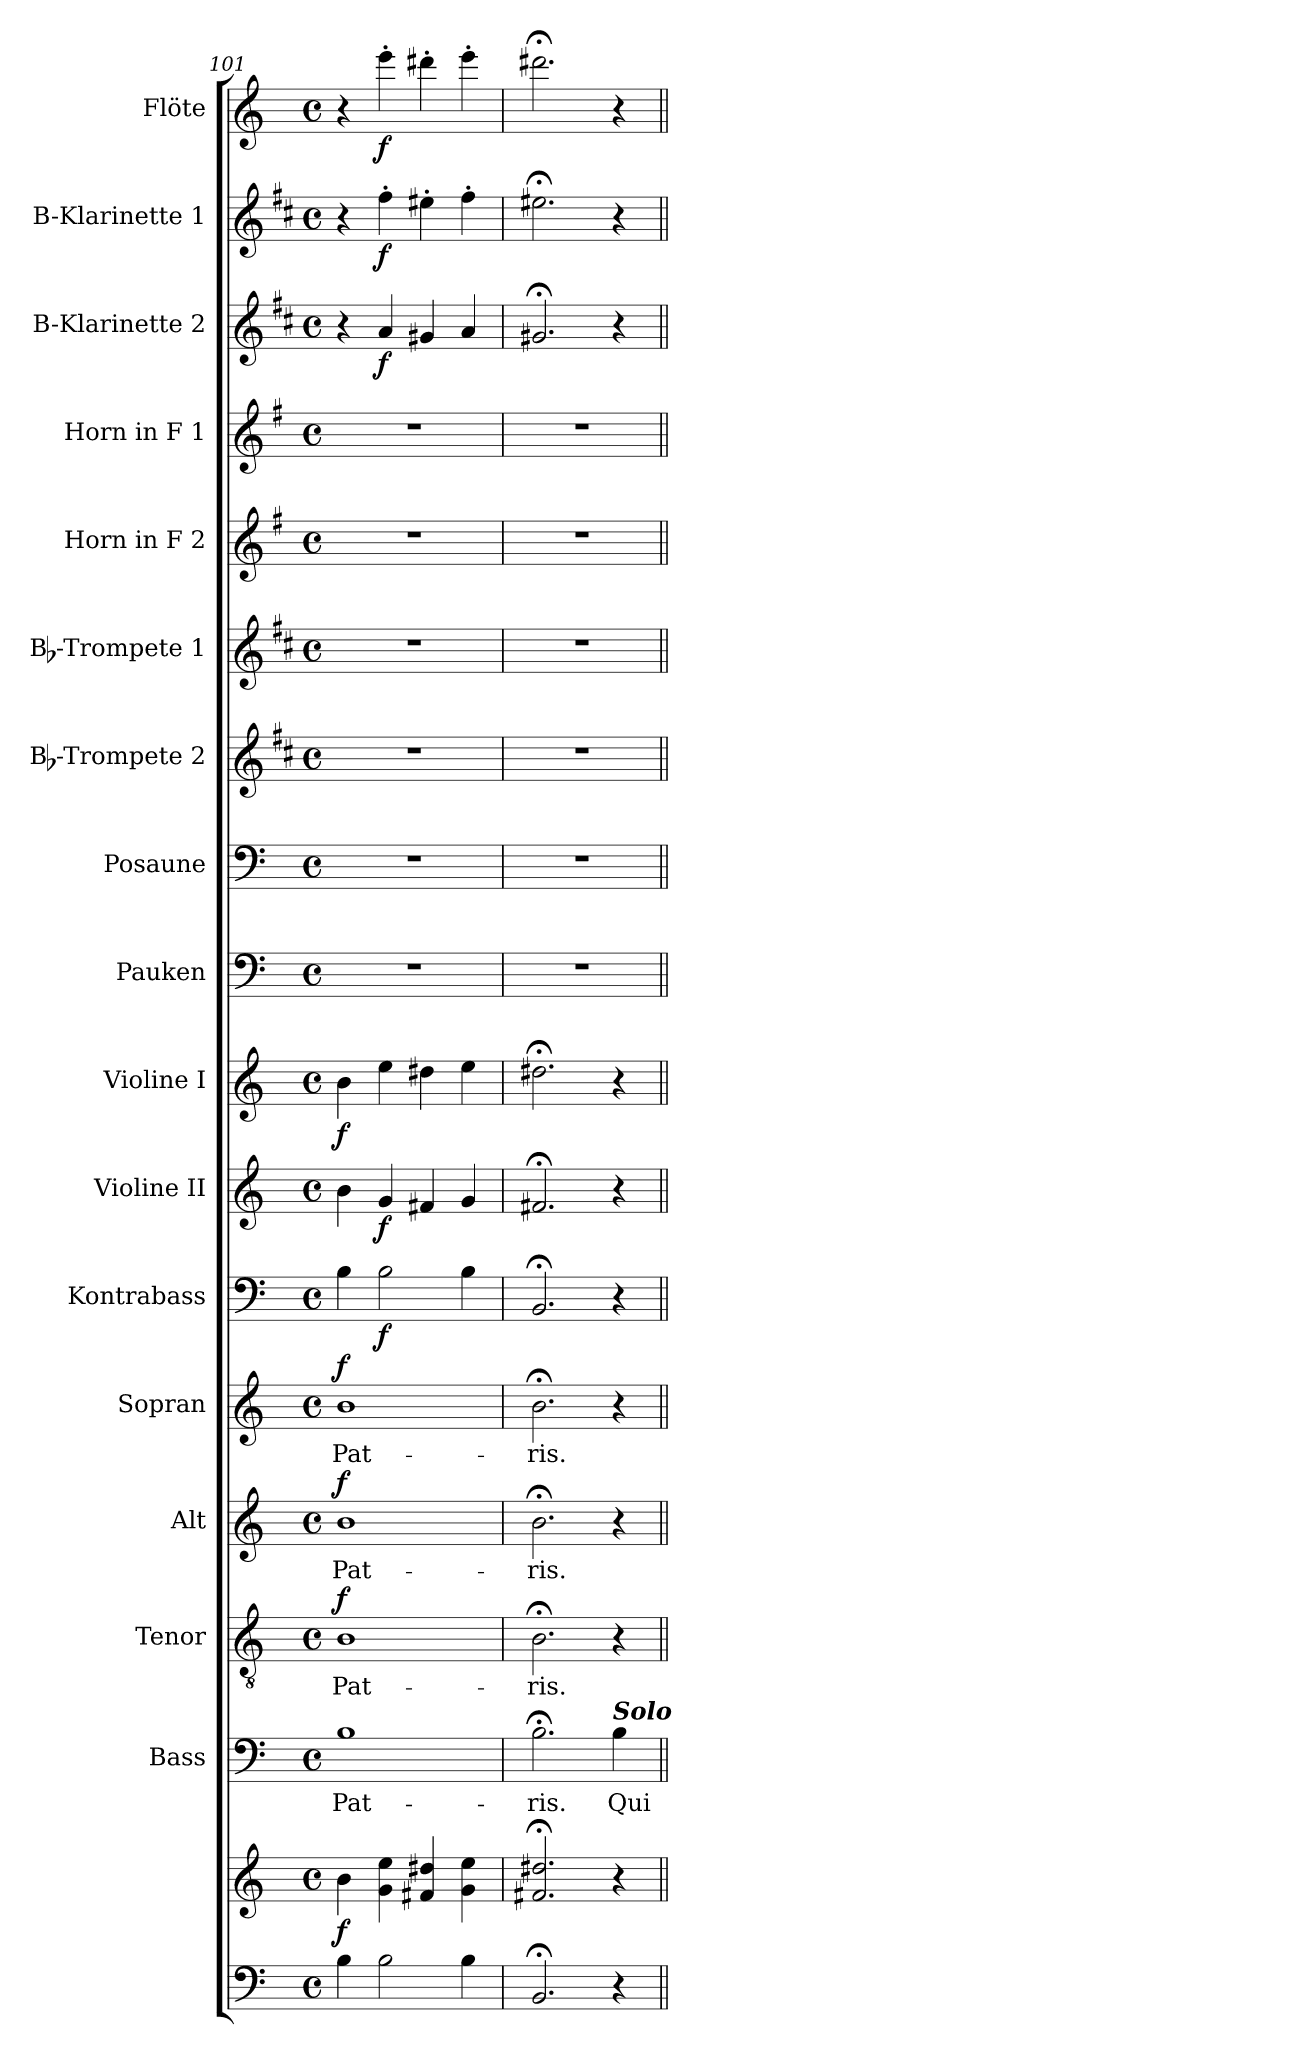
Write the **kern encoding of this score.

**kern	**kern	**dynam	**kern	**text	**kern	**text	**dynam	**kern	**text	**dynam	**kern	**text	**dynam	**kern	**dynam	**kern	**dynam	**kern	**dynam	**kern	**kern	**kern	**kern	**kern	**kern	**kern	**dynam	**kern	**dynam	**kern	**dynam
*part17	*part17	*part17	*part16	*part16	*part15	*part15	*part15	*part14	*part14	*part14	*part13	*part13	*part13	*part12	*part12	*part11	*part11	*part10	*part10	*part9	*part8	*part7	*part6	*part5	*part4	*part3	*part3	*part2	*part2	*part1	*part1
*staff18	*staff17	*staff17/18	*staff16	*staff16	*staff15	*staff15	*staff15	*staff14	*staff14	*staff14	*staff13	*staff13	*staff13	*staff12	*staff12	*staff11	*staff11	*staff10	*staff10	*staff9	*staff8	*staff7	*staff6	*staff5	*staff4	*staff3	*staff3	*staff2	*staff2	*staff1	*staff1
*	*	*	*I"Bass	*	*I"Tenor	*	*	*I"Alt	*	*	*I"Sopran	*	*	*I"Kontrabass	*	*I"Violine II	*	*I"Violine I	*	*I"Pauken	*I"Posaune	*I"Bb-Trompete 2	*I"Bb-Trompete 1	*I"Horn in F 2	*I"Horn in F 1	*I"B-Klarinette 2	*	*I"B-Klarinette 1	*	*I"Flöte	*
*	*	*	*I'B.	*	*I'T.	*	*	*I'A.	*	*	*I'S.	*	*	*I'Kb.	*	*I'Vl. II	*	*I'Vl. I	*	*I'Pk.	*I'Pos.	*I'Bb Trp. 2	*I'Bb Trp. 1	*I'Hrn. 2	*I'Hrn. 1	*I'B Kl. 2	*	*I'B Kl. 1	*	*I'Fl.	*
*clefF4	*clefG2	*	*clefF4	*	*clefGv2	*	*	*clefG2	*	*	*clefG2	*	*	*clefF4	*	*clefG2	*	*clefG2	*	*clefF4	*clefF4	*clefG2	*clefG2	*clefG2	*clefG2	*clefG2	*	*clefG2	*	*clefG2	*
*	*	*	*	*	*	*	*	*	*	*	*	*	*	*ITrd7c12	*	*	*	*	*	*	*	*ITrd1c2	*ITrd1c2	*ITrd4c7	*ITrd4c7	*ITrd1c2	*	*ITrd1c2	*	*	*
*k[]	*k[]	*	*k[]	*	*k[]	*	*	*k[]	*	*	*k[]	*	*	*k[]	*	*k[]	*	*k[]	*	*k[]	*k[]	*k[]	*k[]	*k[]	*k[]	*k[]	*	*k[]	*	*k[]	*
*C:	*C:	*	*C:	*	*C:	*	*	*C:	*	*	*C:	*	*	*C:	*	*C:	*	*C:	*	*C:	*C:	*C:	*C:	*C:	*C:	*C:	*	*C:	*	*C:	*
*M4/4	*M4/4	*	*M4/4	*	*M4/4	*	*	*M4/4	*	*	*M4/4	*	*	*M4/4	*	*M4/4	*	*M4/4	*	*M4/4	*M4/4	*M4/4	*M4/4	*M4/4	*M4/4	*M4/4	*	*M4/4	*	*M4/4	*
*met(c)	*met(c)	*	*met(c)	*	*met(c)	*	*	*met(c)	*	*	*met(c)	*	*	*met(c)	*	*met(c)	*	*met(c)	*	*met(c)	*met(c)	*met(c)	*met(c)	*met(c)	*met(c)	*met(c)	*	*met(c)	*	*met(c)	*
=101	=101	=101	=101	=101	=101	=101	=101	=101	=101	=101	=101	=101	=101	=101	=101	=101	=101	=101	=101	=101	=101	=101	=101	=101	=101	=101	=101	=101	=101	=101	=101
!	!	!LO:DY:b	!	!LO:LY:b	!	!LO:LY:b	!LO:DY:a	!	!LO:LY:b	!LO:DY:a	!	!LO:LY:b	!LO:DY:a	!	!	!	!	!	!LO:DY:b	!	!	!	!	!	!	!	!	!	!	!	!
4B\	4b\	f	1B	Pat-	1B	Pat-	f	1b	Pat-	f	1b	Pat-	f	4BB\	.	4b\	.	4b\	f	1r	1r	1r	1r	1r	1r	4r	.	4r	.	4r	.
!	!	!	!	!	!	!	!	!	!	!	!	!	!	!	!LO:DY:b	!	!LO:DY:b	!	!	!	!	!	!	!	!	!	!LO:DY:b	!	!LO:DY:b	!	!LO:DY:b
2B\	4g\ 4ee\	.	.	.	.	.	.	.	.	.	.	.	.	2BB\	f	4g/	f	4ee\	.	.	.	.	.	.	.	4g/	f	4ee'>\	f	4eee'>\	f
.	4f#X/ 4dd#X/	.	.	.	.	.	.	.	.	.	.	.	.	.	.	4f#X/	.	4dd#X\	.	.	.	.	.	.	.	4f#X/	.	4dd#X'>\	.	4ddd#X'>\	.
4B\	4g\ 4ee\	.	.	.	.	.	.	.	.	.	.	.	.	4BB\	.	4g/	.	4ee\	.	.	.	.	.	.	.	4g/	.	4ee'>\	.	4eee'>\	.
=102	=102	=102	=102	=102	=102	=102	=102	=102	=102	=102	=102	=102	=102	=102	=102	=102	=102	=102	=102	=102	=102	=102	=102	=102	=102	=102	=102	=102	=102	=102	=102
!	!	!	!	!LO:LY:b	!	!LO:LY:b	!	!	!LO:LY:b	!	!	!LO:LY:b	!	!	!	!	!	!	!	!	!	!	!	!	!	!	!	!	!	!	!
2.BB;</	2.f#X/;< 2.dd#X/;<	.	2.B;<\	-ris.	2.B;<\	-ris.	.	2.b;<\	-ris.	.	2.b;<\	-ris.	.	2.BBB;</	.	2.f#X;</	.	2.dd#X;<\	.	1r	1r	1r	1r	1r	1r	2.f#X;</	.	2.dd#X;<\	.	2.ddd#X;<\	.
!	!	!	!LO:TX:a:Bi:t=Solo	!	!	!	!	!	!	!	!	!	!	!	!	!	!	!	!	!	!	!	!	!	!	!	!	!	!	!	!
!	!	!	!	!LO:LY:b	!	!	!	!	!	!	!	!	!	!	!	!	!	!	!	!	!	!	!	!	!	!	!	!	!	!	!
4r	4r	.	4B\	Qui	4r	.	.	4r	.	.	4r	.	.	4r	.	4r	.	4r	.	.	.	.	.	.	.	4r	.	4r	.	4r	.
=||	=||	=||	=||	=||	=||	=||	=||	=||	=||	=||	=||	=||	=||	=||	=||	=||	=||	=||	=||	=||	=||	=||	=||	=||	=||	=||	=||	=||	=||	=||	=||
*-	*-	*-	*-	*-	*-	*-	*-	*-	*-	*-	*-	*-	*-	*-	*-	*-	*-	*-	*-	*-	*-	*-	*-	*-	*-	*-	*-	*-	*-	*-	*-
